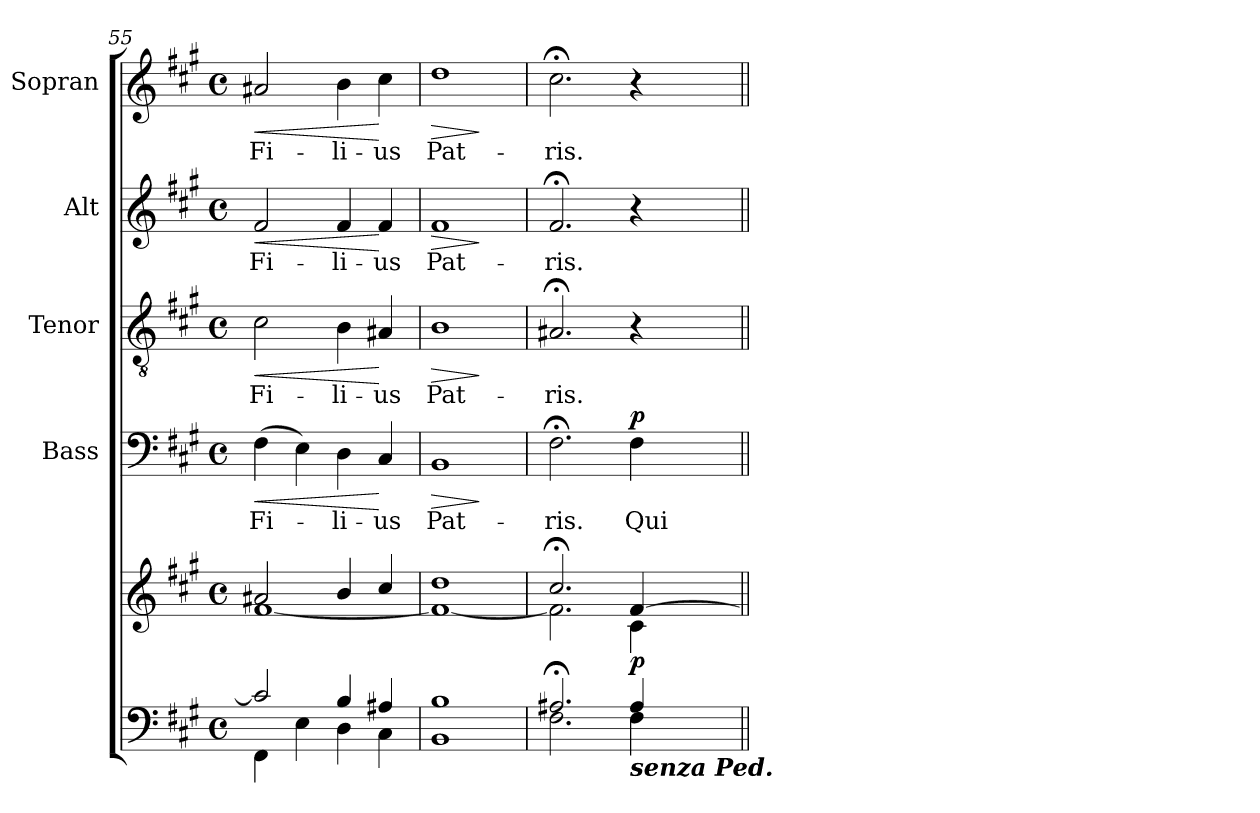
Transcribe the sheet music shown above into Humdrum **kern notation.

**kern	**kern	**dynam	**kern	**text	**dynam	**kern	**text	**dynam	**kern	**text	**dynam	**kern	**text	**dynam
*part5	*part5	*part5	*part4	*part4	*part4	*part3	*part3	*part3	*part2	*part2	*part2	*part1	*part1	*part1
*staff6	*staff5	*staff5/6	*staff4	*staff4	*staff4	*staff3	*staff3	*staff3	*staff2	*staff2	*staff2	*staff1	*staff1	*staff1
*	*	*	*I"Bass	*	*	*I"Tenor	*	*	*I"Alt	*	*	*I"Sopran	*	*
*	*	*	*I'B.	*	*	*I'T.	*	*	*I'A.	*	*	*I'S.	*	*
*clefF4	*clefG2	*	*clefF4	*	*	*clefGv2	*	*	*clefG2	*	*	*clefG2	*	*
*k[f#c#g#]	*k[f#c#g#]	*	*k[f#c#g#]	*	*	*k[f#c#g#]	*	*	*k[f#c#g#]	*	*	*k[f#c#g#]	*	*
*A:	*A:	*	*A:	*	*	*A:	*	*	*A:	*	*	*A:	*	*
*M4/4	*M4/4	*	*M4/4	*	*	*M4/4	*	*	*M4/4	*	*	*M4/4	*	*
*met(c)	*met(c)	*	*met(c)	*	*	*met(c)	*	*	*met(c)	*	*	*met(c)	*	*
=55	=55	=55	=55	=55	=55	=55	=55	=55	=55	=55	=55	=55	=55	=55
*^	*^	*	*	*	*	*	*	*	*	*	*	*	*	*
!	!	!	!	!	!	!LO:LY:b	!LO:HP:b	!	!LO:LY:b	!LO:HP:b	!	!LO:LY:b	!LO:HP:b	!	!LO:LY:b	!LO:HP:b
2c#/]	4FF#\	2a#X/	[<1f#	.	(>4F#\	Fi-	<	2c#\	Fi-	<	2f#/	Fi-	<	2a#X/	Fi-	<
.	4E\	.	.	.	4E\)	.	.	.	.	.	.	.	.	.	.	.
!	!	!	!	!	!	!LO:LY:b	!	!	!LO:LY:b	!	!	!LO:LY:b	!	!	!LO:LY:b	!
4B/	4D\	4b/	.	.	4D\	-li-	.	4B\	-li-	.	4f#/	-li-	.	4b\	-li-	.
!	!	!	!	!	!	!LO:LY:b	!	!	!LO:LY:b	!	!	!LO:LY:b	!	!	!LO:LY:b	!
4A#X/	4C#\	4cc#/	.	.	4C#/	-us	[	4A#X/	-us	[	4f#/	-us	[	4cc#\	-us	[
=56	=56	=56	=56	=56	=56	=56	=56	=56	=56	=56	=56	=56	=56	=56	=56	=56
!	!	!	!	!	!	!LO:LY:b	!LO:HP:b	!	!LO:LY:b	!LO:HP:b	!	!LO:LY:b	!LO:HP:b	!	!LO:LY:b	!LO:HP:b
1B	1BB	1dd	1f#_	.	1BB	Pat-	>	1B	Pat-	>	1f#	Pat-	>	1dd	Pat-	>
*v	*v	*	*	*	*	*	*	*	*	*	*	*	*	*	*	*
*	*v	*v	*	*	*	*	*	*	*	*	*	*	*	*	*
.	.	.	.	.	]	.	.	]	.	.	]	.	.	]
=57	=57	=57	=57	=57	=57	=57	=57	=57	=57	=57	=57	=57	=57	=57
*^	*^	*	*	*	*	*	*	*	*	*	*	*	*	*
!	!	!	!	!	!	!LO:LY:b	!	!	!LO:LY:b	!	!	!LO:LY:b	!	!	!LO:LY:b	!
2.A#X;/	2.F#\	2.cc#;</	2.f#\]	.	2.F#;<\	-ris.	.	2.A#X;</	-ris.	.	2.f#;</	-ris.	.	2.cc#;<\	-ris.	.
!LO:TX:b:Bi:t=senza Ped.	!	!	!	!	!	!	!	!	!	!	!	!	!	!	!	!
!	!	!	!	!LO:DY:b	!	!LO:LY:b	!LO:DY:a	!	!	!	!	!	!	!	!	!
4A#/	4F#\	[>4f#/	4c#\	p	4F#\	Qui	p	4r	.	.	4r	.	.	4r	.	.
*v	*v	*	*	*	*	*	*	*	*	*	*	*	*	*	*	*
*	*v	*v	*	*	*	*	*	*	*	*	*	*	*	*	*
=||	=||	=||	=||	=||	=||	=||	=||	=||	=||	=||	=||	=||	=||	=||
*-	*-	*-	*-	*-	*-	*-	*-	*-	*-	*-	*-	*-	*-	*-
